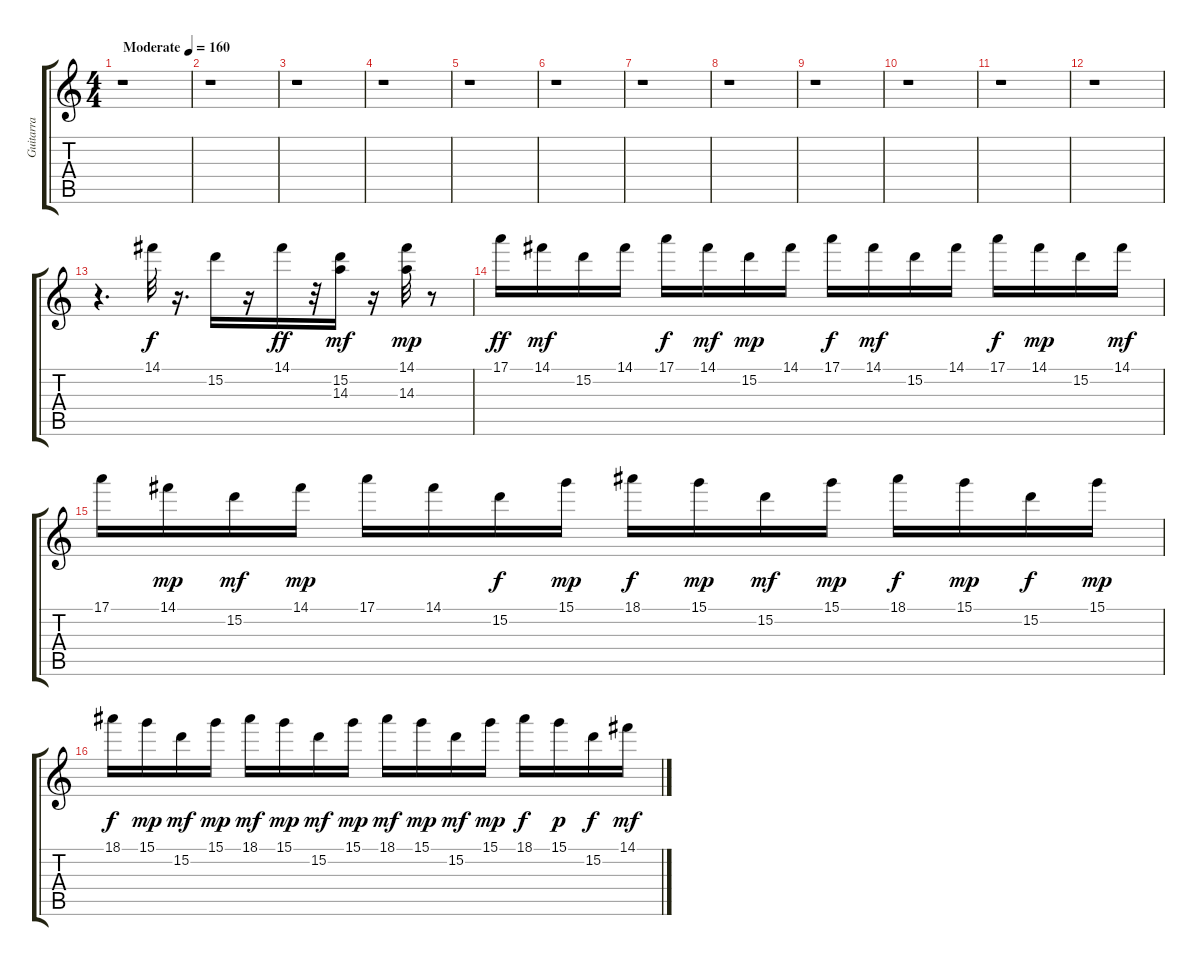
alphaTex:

\track ("Guitarra" "Guitarra") {instrument electricguitarjazz}
\staff {score tabs}
\tuning (E4 B3 G3 D3 A2 E2) {hide}
\ts (4 4)
\tempo (160 "Moderate")
\clef g2
\ks c
r.1{dy f instrument electricguitarjazz} |
r.1 |
r.1 |
r.1 |
r.1 |
r.1 |
r.1 |
r.1 |
r.1 |
r.1 |
r.1 |
r.1 |
r.4{d} 14.1.32 r.16{d} 15.2.16 r.16 14.1.16{dy ff} r.32 (15.2 14.3).16{dy mf} r.16 (14.1 14.3).32{dy mp} r.8 |
17.1.16{dy ff} 14.1.16{dy mf} 15.2.16 14.1.16 17.1.16{dy f} 14.1.16{dy mf} 15.2.16{dy mp} 14.1.16 17.1.16{dy f} 14.1.16{dy mf} 15.2.16 14.1.16 17.1.16{dy f} 14.1.16{dy mp} 15.2.16 14.1.16{dy mf} |
17.1.16 14.1.16{dy mp} 15.2.16{dy mf} 14.1.16{dy mp} 17.1.16 14.1.16 15.2.16{dy f} 15.1.16{dy mp} 18.1.16{dy f} 15.1.16{dy mp} 15.2.16{dy mf} 15.1.16{dy mp} 18.1.16{dy f} 15.1.16{dy mp} 15.2.16{dy f} 15.1.16{dy mp} |
18.1.16{dy f} 15.1.16{dy mp} 15.2.16{dy mf} 15.1.16{dy mp} 18.1.16{dy mf} 15.1.16{dy mp} 15.2.16{dy mf} 15.1.16{dy mp} 18.1.16{dy mf} 15.1.16{dy mp} 15.2.16{dy mf} 15.1.16{dy mp} 18.1.16{dy f} 15.1.16{dy p} 15.2.16{dy f} 14.1.16{dy mf}
